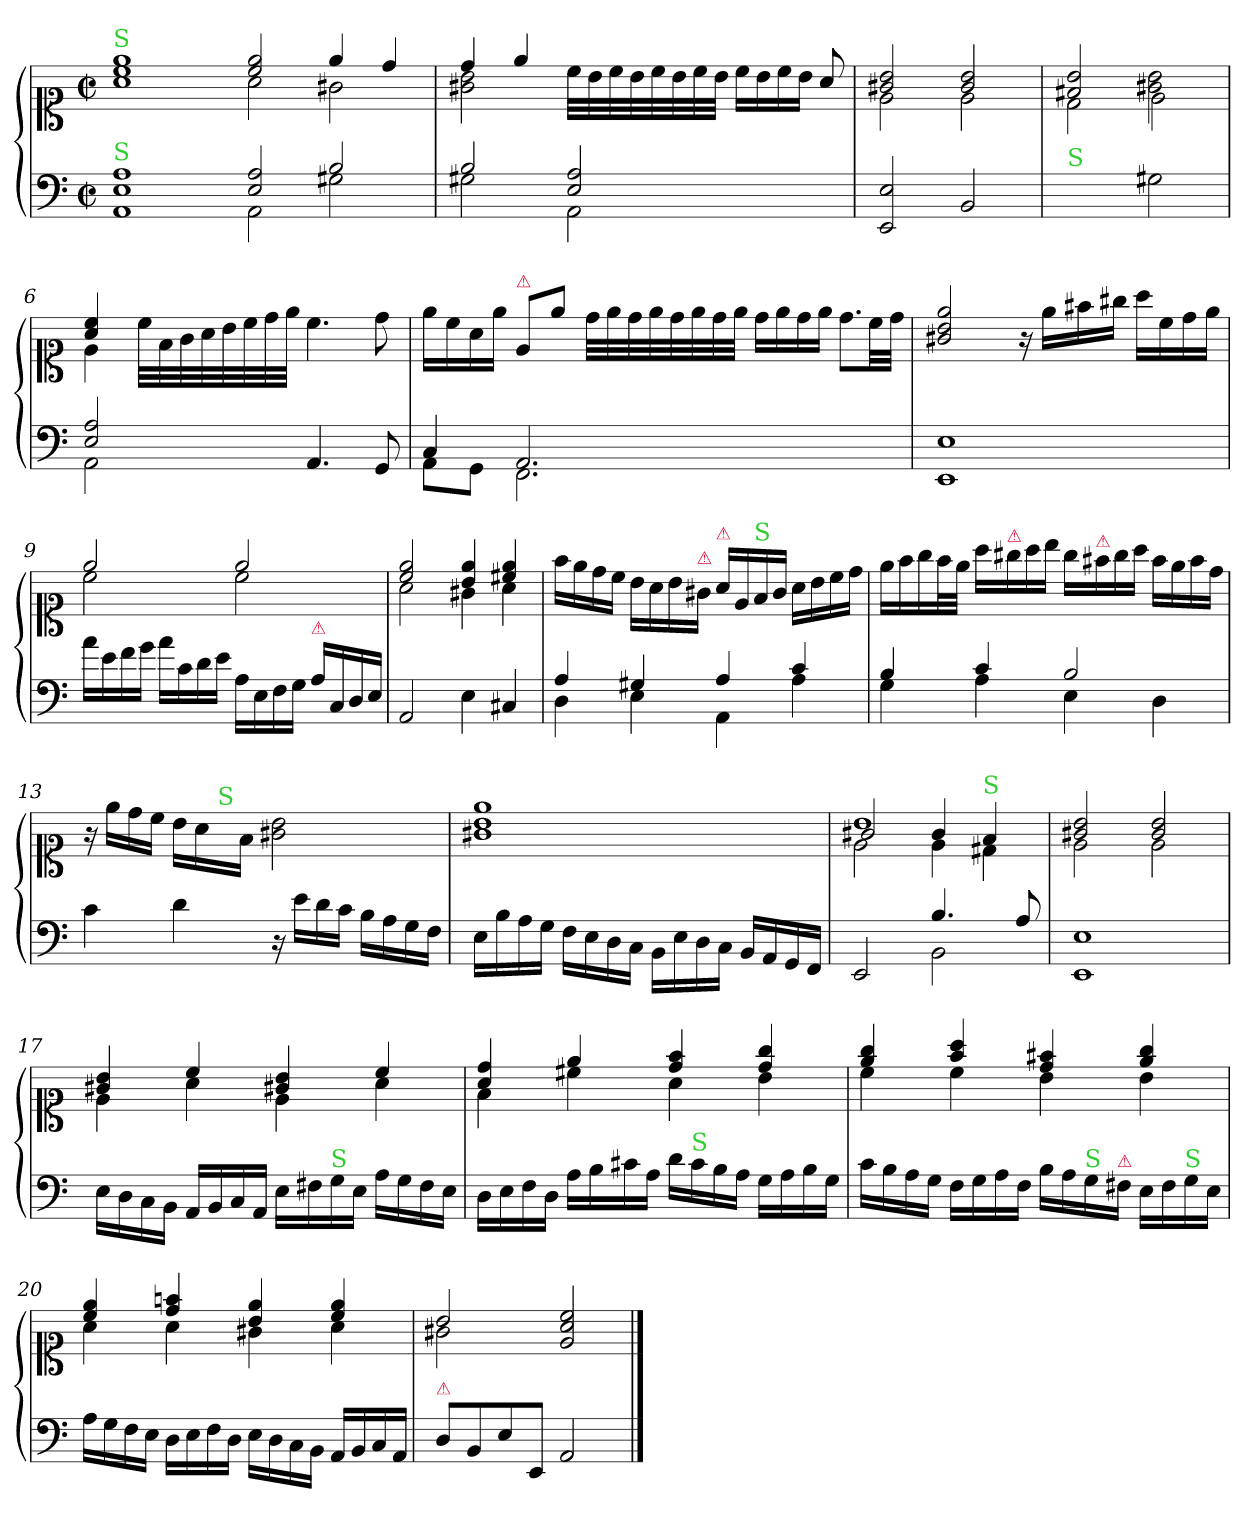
**kern	**kern
*part2	*part1
*staff2	*staff1
*clefF4	*clefC1
*k[]	*k[]
*M2/2	*M2/2
*met(c|)	*met(c|)
=1	=1
!	!LO:TX:a:color=limegreen:t=S
!LO:TX:a:color=limegreen:t=S	!
1AA\ 1E\ 1A\	1a\ 1cc\ 1ee\
=2-	=2-
*^	*^
2E/ 2A/	2AA\	2cc/ 2ee/	2a\
2B/	2G#X\	4ee/	2g#X\
.	.	4dd/	.
=3	=3	=3	=3
2B/	2G#X\	4dd/	2g#X\ 2b\
.	.	4ee/	.
2E/ 2A/	2AA\	32cc\LLL	2ryy
.	.	32b\	.
.	.	32cc\	.
.	.	32b\	.
.	.	32cc\	.
.	.	32b\	.
.	.	32cc\	.
.	.	32b\JJJ	.
!	!	!LO:N:vis=16	!
.	.	32cc\LL	.
!	!	!LO:N:vis=16	!
.	.	32b\	.
!	!	!LO:N:vis=16	!
.	.	32cc\	.
!	!	!LO:N:vis=16	!
.	.	32b\JJ	.
.	.	8a/	.
*v	*v	*	*
=4	=4	=4
2EE/ 2E/	2e\	2g#X/ 2b/
2BB/	2e\	2g#/ 2b/
=5	=5	=5
!LO:TX:a:color=limegreen:t=S	!	!
2ryy	2f#X/ 2b/	2d\
2G#X\	2g#X\ 2b\	2e\
=6	=6	=6
*^	*	*
2E/ 2A/	2AA\	4a/ 4cc/	4e\
.	.	32cc\LLL	4ryy
.	.	32f\	.
.	.	32g\	.
.	.	32a\	.
.	.	32b\	.
.	.	32cc\	.
.	.	32dd\	.
.	.	32ee\JJJ	.
4.AA/	2ryy	4.cc\	2ryy
8GG/	.	8dd\	.
*	*	*v	*v
=7	=7	=7
4C/	8AA\L	16ee\LL
.	.	16cc\
.	8GG\J	16a\
.	.	16ee\JJ
!	!	!LO:TX:a:color=crimson:t=⚠
2.AA/	2.FF\	8e/L
.	.	8ee\J
.	.	32dd\LLL
.	.	32ee\
.	.	32dd\
.	.	32ee\
.	.	32dd\
.	.	32ee\
.	.	32dd\
.	.	32ee\JJJ
!	!	!LO:N:vis=16
.	.	32dd\LL
!	!	!LO:N:vis=16
.	.	32ee\
!	!	!LO:N:vis=16
.	.	32dd\
!	!	!LO:N:vis=16
.	.	32ee\JJ
!	!	!LO:N:vis=8.
.	.	16.dd\L
!	!	!LO:N:vis=32
.	.	64cc\LL
!	!	!LO:N:vis=32
.	.	64dd\JJJ
*v	*v	*
=8	=8
1EE/ 1E/	2g#X/ 2b/ 2ee/
.	16r
.	16ee\LL
.	16ff#X\
.	16gg#X\JJ
.	16aa\LL
.	16cc\
.	16dd\
.	16ee\JJ
=9	=9
*	*^
16a\LL	2cc\	2ee/
16e\	.	.
16f\	.	.
16g\JJ	.	.
16a\LL	.	.
16c\	.	.
16d\	.	.
16e\JJ	.	.
16A\LL	2ee/	2cc\
16E\	.	.
16F\	.	.
16G\JJ	.	.
!LO:TX:a:color=crimson:t=⚠	!	!
16A\LL	.	.
16C/	.	.
16D/	.	.
16E/JJ	.	.
=10	=10	=10
2AA/	2cc/ 2ee/	2a\
4E\	4b/ 4ee/	4g#X\
4C#X/	4cc#X/ 4ee/	4a\
*	*v	*v
=11	=11
*^	*
4A/	4D\	16ff\LL
.	.	16ee\
.	.	16dd\
.	.	16cc\JJ
4G#X/	4E\	16b\LL
.	.	16a\
.	.	16b\
!	!	!LO:TX:a:color=crimson:t=⚠
.	.	16g#X\JJ
!	!	!LO:TX:a:color=crimson:t=⚠
4A/	4AA\	16a\LL
.	.	16e/
!	!	!LO:TX:a:color=limegreen:t=S
.	.	16f/
.	.	16g#/JJ
4c/	4A\	16a\LL
.	.	16b\
.	.	16cc\
.	.	16dd\JJ
=12	=12	=12
4B/	4G\	16ee\LL
.	.	16ff\
.	.	16gg\
.	.	32ff\L
.	.	32ee\JJJ
4c/	4A\	16aa\LL
!	!	!LO:TX:a:color=crimson:t=⚠
.	.	16gg#X\
.	.	16aa\
.	.	16bb\JJ
2B/	4E\	16gg#\LL
!	!	!LO:TX:a:color=crimson:t=⚠
.	.	16ff#X\
.	.	16gg#\
.	.	16aa\JJ
.	4D\	16ff#\LL
.	.	16ee\
.	.	16ff#\
.	.	16dd\JJ
*v	*v	*
=13	=13
4c\	16r
.	16ee\LL
.	16dd\
.	16cc\JJ
4d\	16b\LL
.	16a\
!	!LO:TX:a:color=limegreen:t=S
.	16g\yy
.	16f\JJ
16r	2g#X\ 2b\
16e\LL	.
16d\	.
16c\JJ	.
16B\LL	.
16A\	.
16G\	.
16F\JJ	.
=14	=14
16E\LL	1g#X\ 1b\ 1ee\
16B\	.
16A\	.
16G\JJ	.
16F\LL	.
16E\	.
16D\	.
16C\JJ	.
16BB\LL	.
16E\	.
16D\	.
16C\JJ	.
16BB/LL	.
16AA/	.
16GG/	.
16FF/JJ	.
=15	=15
*^	*^
*	*	*	*^
2EE/	2ryy	1b/	2g#X/	2e\
4.B/	2BB\	.	4g#/	4e\
!	!	!	!LO:TX:a:color=limegreen:t=S	!
.	.	.	4f/	4d#X\
8A/	.	.	.	.
*v	*v	*	*	*
*	*	*v	*v
=16	=16	=16
1EE/ 1E/	2g#X/ 2b/	2e\
.	2g#/ 2b/	2e\
=17	=17	=17
16E\LL	4g#X/ 4b/	4e\
16D\	.	.
16C\	.	.
16BB\JJ	.	.
16AA/LL	4cc/	4a\
16BB/	.	.
16C/	.	.
16AA/JJ	.	.
16E\LL	4g#X/ 4b/	4e\
16F#X\	.	.
!LO:TX:a:color=limegreen:t=S	!	!
16G\	.	.
16E\JJ	.	.
16A\LL	4cc/	4a\
16G\	.	.
16F#\	.	.
16E\JJ	.	.
=18	=18	=18
16D\LL	4a/ 4dd/	4f\
16E\	.	.
16F\	.	.
16D\JJ	.	.
16A\LL	4ee/	4cc#X\
16B\	.	.
16c#X\	.	.
16A\JJ	.	.
16d\LL	4dd/ 4ff/	4a\
!LO:TX:a:color=limegreen:t=S	!	!
16c#\	.	.
16B\	.	.
16A\JJ	.	.
16G\LL	4dd/ 4gg/	4b\
16A\	.	.
16B\	.	.
16G\JJ	.	.
=19	=19	=19
16c\LL	4ee/ 4gg/	4cc\
16B\	.	.
16A\	.	.
16G\JJ	.	.
16F\LL	4ff/ 4aa/	4cc\
16G\	.	.
16A\	.	.
16F\JJ	.	.
16B\LL	4dd/ 4ff#X/	4b\
16A\	.	.
!LO:TX:a:color=limegreen:t=S	!	!
16G\	.	.
!LO:TX:a:color=crimson:t=⚠	!	!
16F#X\JJ	.	.
16E\LL	4ee/ 4gg/	4b\
16F#\	.	.
!LO:TX:a:color=limegreen:t=S	!	!
16G\	.	.
16E\JJ	.	.
=20	=20	=20
16A\LL	4cc/ 4ee/	4a\
16G\	.	.
16F\	.	.
16E\JJ	.	.
16D\LL	4dd/ 4ffn/	4a\
16E\	.	.
16F\	.	.
16D\JJ	.	.
16E\LL	4b/ 4ee/	4g#X\
16D\	.	.
16C\	.	.
16BB\JJ	.	.
16AA/LL	4cc/ 4ee/	4a\
16BB/	.	.
16C/	.	.
16AA/JJ	.	.
=21	=21	=21
!LO:TX:a:color=crimson:t=⚠	!	!
8D/L	2b/	2g#X\
8BB/	.	.
8E\	.	.
8EE/J	.	.
2AA/	2e/ 2a/ 2cc/	2ryy
*	*v	*v
==	==
*-	*-
